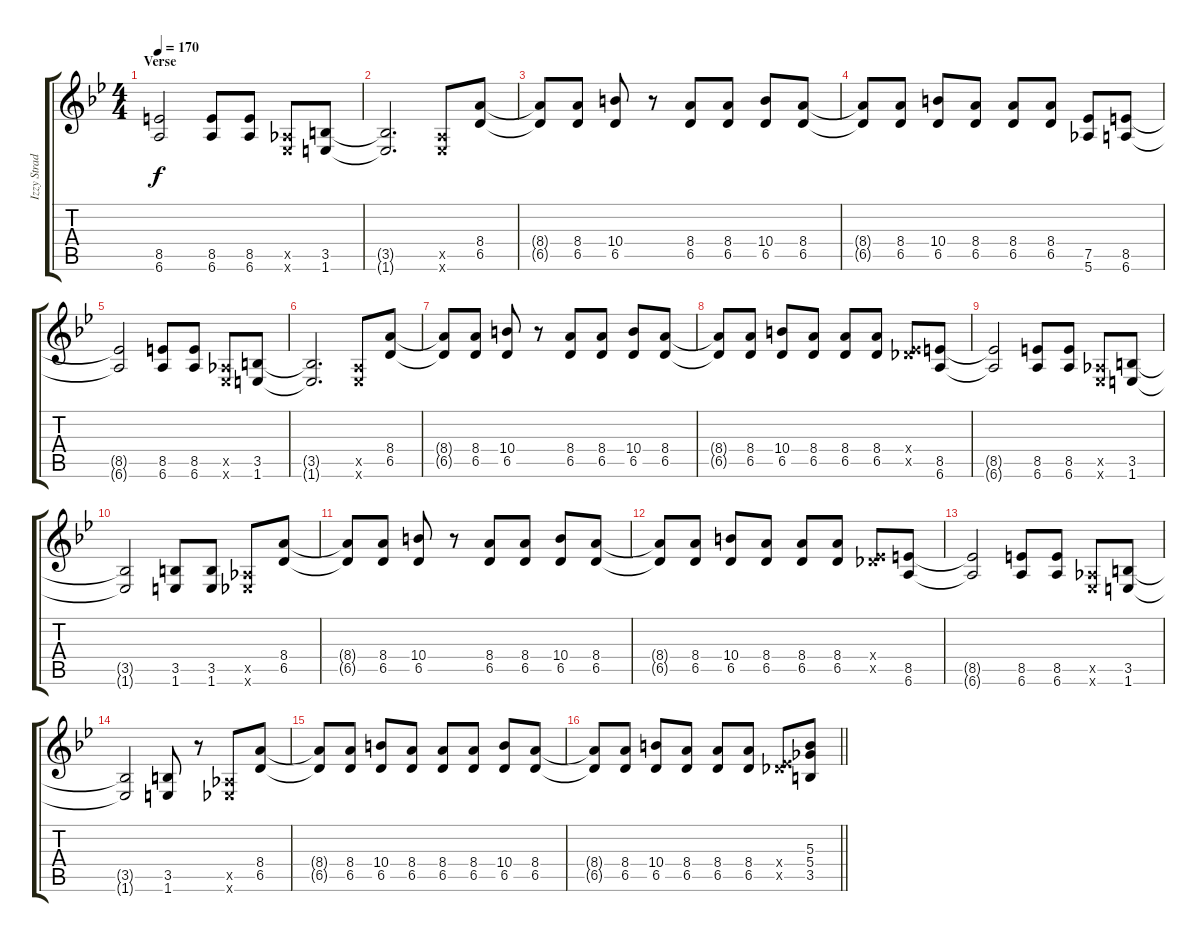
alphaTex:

\track ("Izzy Stradlin - Rhytm Guitar" "Izzy Strad") {instrument overdrivenguitar}
\staff {score tabs}
\tuning (Eb4 Bb3 Gb3 Db3 Ab2 Eb2) {hide}
\ts (4 4)
\section ("" "Verse")
\tempo 170
\clef g2
\ks bb
(8.5{t} 6.6{t}).2{dy f} (8.5 6.6).8 (8.5 6.6).8 (0.5{x} 0.6{x}).8 (3.5 1.6).8 |
(3.5{t} 1.6{t}).2{d} (1.5{x} 0.6{x}).8 (8.4 6.5).8 |
(8.4{t} 6.5{t}).8 (8.4 6.5).8 (10.4 6.5).8 r.8 (8.4 6.5).8 (8.4 6.5).8 (10.4 6.5).8 (8.4 6.5).8 |
(8.4{t} 6.5{t}).8 (8.4 6.5).8 (10.4 6.5).8 (8.4 6.5).8 (8.4 6.5).8 (8.4 6.5).8 (7.5 5.6).8 (8.5 6.6).8 |
(8.5{t} 6.6{t}).2 (8.5 6.6).8 (8.5 6.6).8 (0.5{x} 0.6{x}).8 (3.5 1.6).8 |
(3.5{t} 1.6{t}).2{d} (1.5{x} 0.6{x}).8 (8.4 6.5).8 |
(8.4{t} 6.5{t}).8 (8.4 6.5).8 (10.4 6.5).8 r.8 (8.4 6.5).8 (8.4 6.5).8 (10.4 6.5).8 (8.4 6.5).8 |
(8.4{t} 6.5{t}).8 (8.4 6.5).8 (10.4 6.5).8 (8.4 6.5).8 (8.4 6.5).8 (8.4 6.5).8 (0.4{x} 7.5{x}).8 (8.5 6.6).8 |
(8.5{t} 6.6{t}).2 (8.5 6.6).8 (8.5 6.6).8 (0.5{x} 0.6{x}).8 (3.5 1.6).8 |
(3.5{t} 1.6{t}).2 (3.5 1.6).8 (3.5 1.6).8 (0.5{x} 0.6{x}).8 (8.4 6.5).8 |
(8.4{t} 6.5{t}).8 (8.4 6.5).8 (10.4 6.5).8 r.8 (8.4 6.5).8 (8.4 6.5).8 (10.4 6.5).8 (8.4 6.5).8 |
(8.4{t} 6.5{t}).8 (8.4 6.5).8 (10.4 6.5).8 (8.4 6.5).8 (8.4 6.5).8 (8.4 6.5).8 (0.4{x} 7.5{x}).8 (8.5 6.6).8 |
(8.5{t} 6.6{t}).2 (8.5 6.6).8 (8.5 6.6).8 (0.5{x} 0.6{x}).8 (3.5 1.6).8 |
(3.5{t} 1.6{t}).2 (3.5 1.6).8 r.8 (0.5{x} 0.6{x}).8 (8.4 6.5).8 |
(8.4{t} 6.5{t}).8 (8.4 6.5).8 (10.4 6.5).8 (8.4 6.5).8 (8.4 6.5).8 (8.4 6.5).8 (10.4 6.5).8 (8.4 6.5).8 |
\barLineRight lightlight
(8.4{t} 6.5{t}).8 (8.4 6.5).8 (10.4 6.5).8 (8.4 6.5).8 (8.4 6.5).8 (8.4 6.5).8 (0.4{x} 7.5{x}).8 (5.3 5.4 3.5).8
